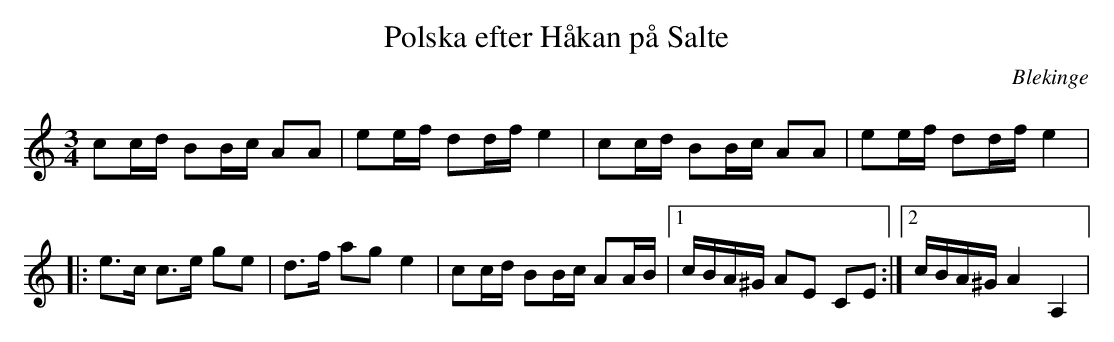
X:1
T:Polska efter Håkan på Salte
O:Blekinge
M:3/4
L:1/16
K:Am
c2cd B2Bc A2A2 | e2ef d2df e4 | c2cd B2Bc A2A2 | e2ef d2df e4 |
|: e3c c3e g2e2 | d3f a2g2 e4 | c2cd B2Bc A2AB |[1 cBA^G A2E2 C2E2 :|[2 cBA^G A4 A,4 |
